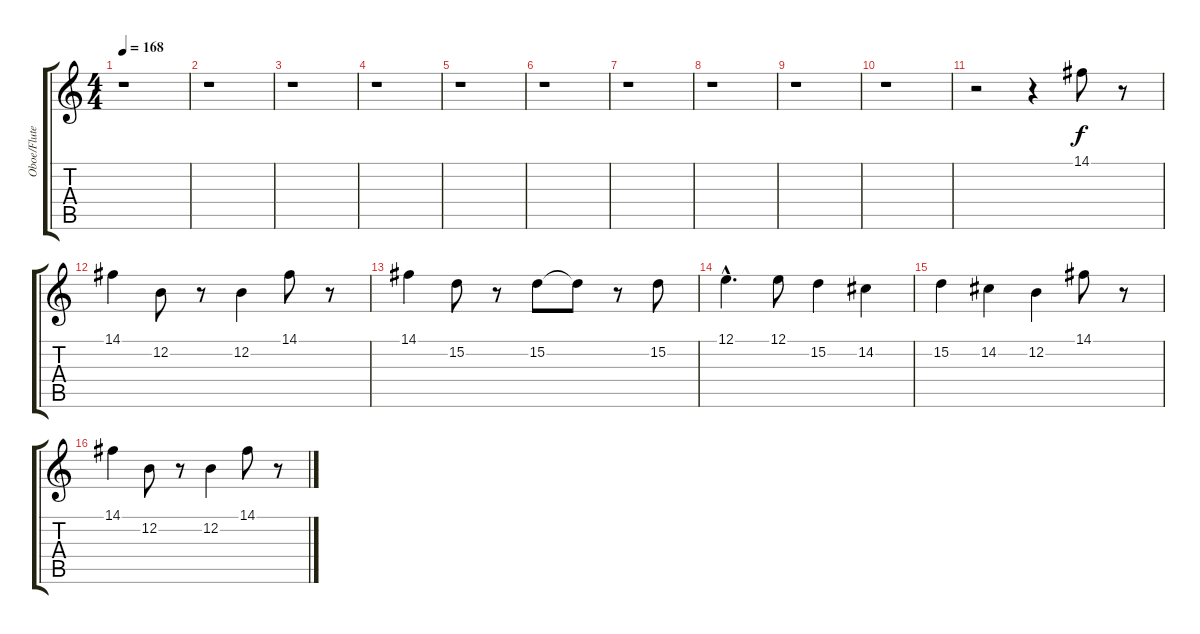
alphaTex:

\track ("Oboe/Flute" "Oboe/Flute") {instrument flute}
\staff {score tabs}
\tuning (E4 B3 G3 D3 A2 E2) {hide}
\ts (4 4)
\tempo 168
\clef g2
\ks c
r.1{dy f} |
r.1 |
r.1 |
r.1 |
r.1 |
r.1 |
\section ("" "")
r.1 |
r.1 |
r.1 |
r.1 |
r.2 r.4 14.1.8{volume 12 instrument flute} r.8 |
\section ("" "")
14.1.4 12.2.8 r.8 12.2.4 14.1.8 r.8 |
14.1.4 15.2.8 r.8 15.2.8 15.2{t}.8 r.8 15.2.8 |
12.1{hac}.4{d} 12.1.8 15.2.4 14.2.4 |
15.2.4 14.2.4 12.2.4 14.1.8 r.8 |
14.1.4 12.2.8 r.8 12.2.4 14.1.8 r.8
